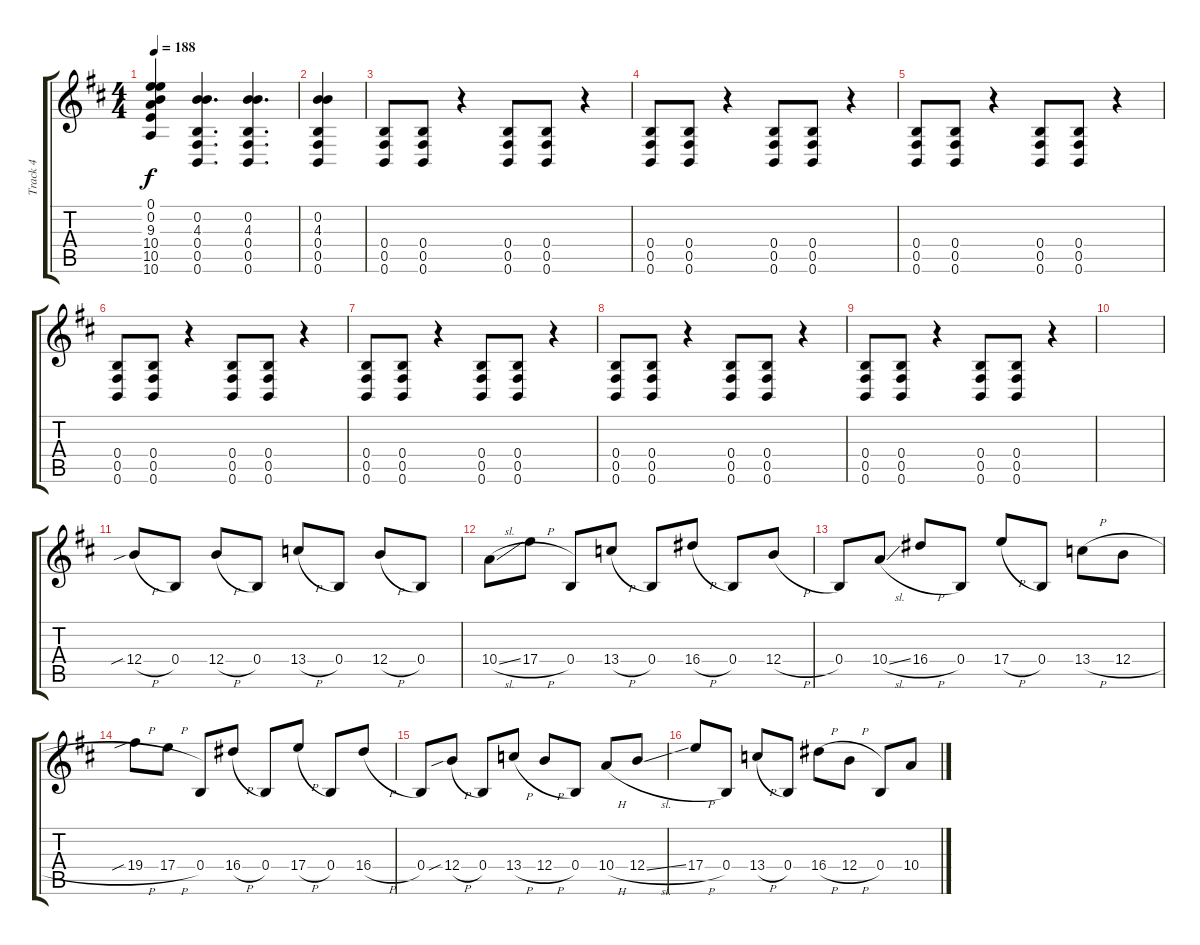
\track ("Track 4" "Track 4") {instrument overdrivenguitar}
\staff {score tabs}
\tuning (E4 B3 G3 B2 Gb2 B1) {hide}
\ts (4 4)
\tempo 188
\clef g2
\ks bminor
(0.1{t} 0.2{t} 9.3{t} 10.4{t} 10.5{t} 10.6{t}).4{dy f} (0.2 4.3 0.4 0.5 0.6).4{d} (0.2 4.3 0.4 0.5 0.6).4{d} |
(0.2 4.3 0.4 0.5 0.6).4 |
(0.4 0.5 0.6).8 (0.4 0.5 0.6).8 r.4 (0.4 0.5 0.6).8 (0.4 0.5 0.6).8 r.4 |
(0.4 0.5 0.6).8 (0.4 0.5 0.6).8 r.4 (0.4 0.5 0.6).8 (0.4 0.5 0.6).8 r.4 |
(0.4 0.5 0.6).8 (0.4 0.5 0.6).8 r.4 (0.4 0.5 0.6).8 (0.4 0.5 0.6).8 r.4 |
(0.4 0.5 0.6).8 (0.4 0.5 0.6).8 r.4 (0.4 0.5 0.6).8 (0.4 0.5 0.6).8 r.4 |
(0.4 0.5 0.6).8 (0.4 0.5 0.6).8 r.4 (0.4 0.5 0.6).8 (0.4 0.5 0.6).8 r.4 |
(0.4 0.5 0.6).8 (0.4 0.5 0.6).8 r.4 (0.4 0.5 0.6).8 (0.4 0.5 0.6).8 r.4 |
(0.4 0.5 0.6).8 (0.4 0.5 0.6).8 r.4 (0.4 0.5 0.6).8 (0.4 0.5 0.6).8 r.4 |
|
12.4{sib h}.8 0.4.8 12.4{h}.8 0.4.8 13.4{h}.8 0.4.8 12.4{h}.8 0.4.8 |
10.4{sl}.8 17.4{h}.8 0.4.8 13.4{h}.8 0.4.8 16.4{h}.8 0.4.8 12.4{h}.8 |
0.4.8 10.4{sl}.8 16.4{h}.8 0.4.8 17.4{h}.8 0.4.8 13.4{h}.8 12.4{h}.8 |
19.4{sib h}.8 17.4{h}.8 0.4.8 16.4{h}.8 0.4.8 17.4{h}.8 0.4.8 16.4{h}.8 |
0.4.8 12.4{sib h}.8 0.4.8 13.4{h}.8 12.4{h}.8 0.4.8 10.4{h}.8 12.4{sl}.8 |
17.4{h}.8 0.4.8 13.4{h}.8 0.4.8 16.4{h}.8 12.4{h}.8 0.4.8 10.4{h}.8
